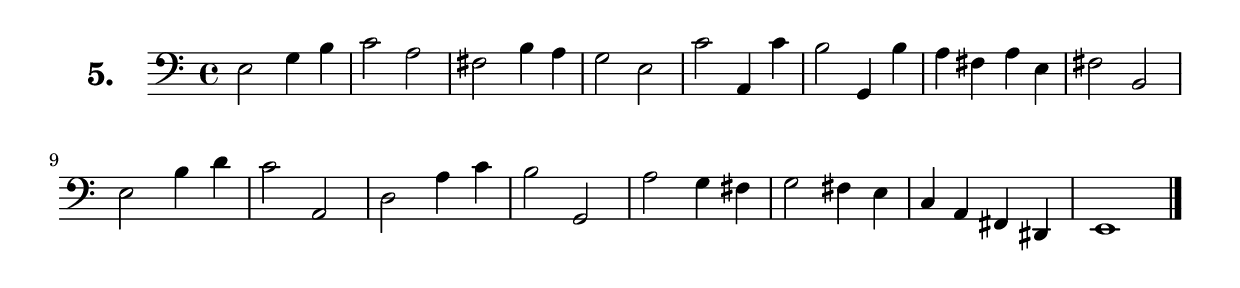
\version "2.18.2"

\score {
  \new StaffGroup = "" \with {
        instrumentName = \markup { \bold \huge { \larger "5." }}
      }
  <<
    \new Staff = "celloI" 
    \relative c {
      \clef bass
      \key c \major
      \time 4/4

      e2 g4 b      | %01
      c2 a         | %02
      fis2 b4 a    | %03
      g2 e         | %04
      c'2 a,4 c'   | %05
      b2 g,4 b'    | %06
      a fis a e    | %07
      fis2 b,      | %08
      e2 b'4 d     | %09
      c2 a,        | %10
      d2 a'4 c     | %11
      b2 g,        | %12
      a'2 g4 fis   | %13
      g2 fis4 e    | %14
      c4 a fis dis | %15
      e1 \bar "|."   %16

    }
  >>
  \layout {}
  \header {
    composer = "Sebastian Lee"
  }
}
